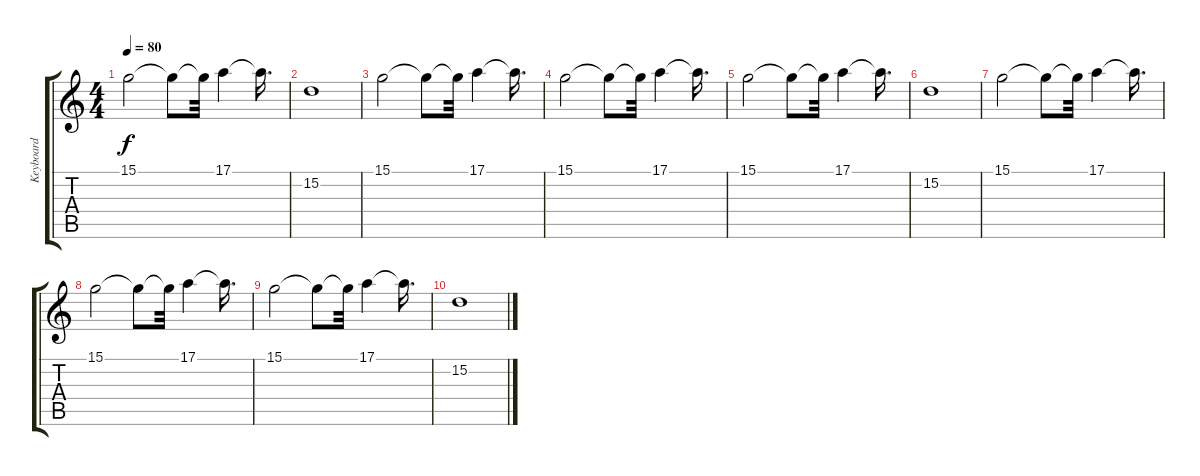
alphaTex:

\track ("Keyboard" "Keyboard") {instrument synthvoice}
\staff {score tabs}
\tuning (E4 B3 G3 D3 A2 E2) {hide}
\ts (4 4)
\tempo 80
\clef g2
\ks c
15.1.2{dy f} 15.1{t}.8 15.1{t}.32 17.1.4 17.1{t}.16{d} |
15.2.1 |
15.1.2 15.1{t}.8 15.1{t}.32 17.1.4 17.1{t}.16{d} |
15.1.2 15.1{t}.8 15.1{t}.32 17.1.4 17.1{t}.16{d} |
15.1.2 15.1{t}.8 15.1{t}.32 17.1.4 17.1{t}.16{d} |
15.2.1 |
15.1.2{volume 15} 15.1{t}.8 15.1{t}.32 17.1.4{volume 13} 17.1{t}.16{d} |
15.1.2{volume 11} 15.1{t}.8 15.1{t}.32 17.1.4{volume 9} 17.1{t}.16{d} |
15.1.2{volume 8} 15.1{t}.8 15.1{t}.32 17.1.4{volume 5} 17.1{t}.16{d} |
15.2.1{volume 4}
